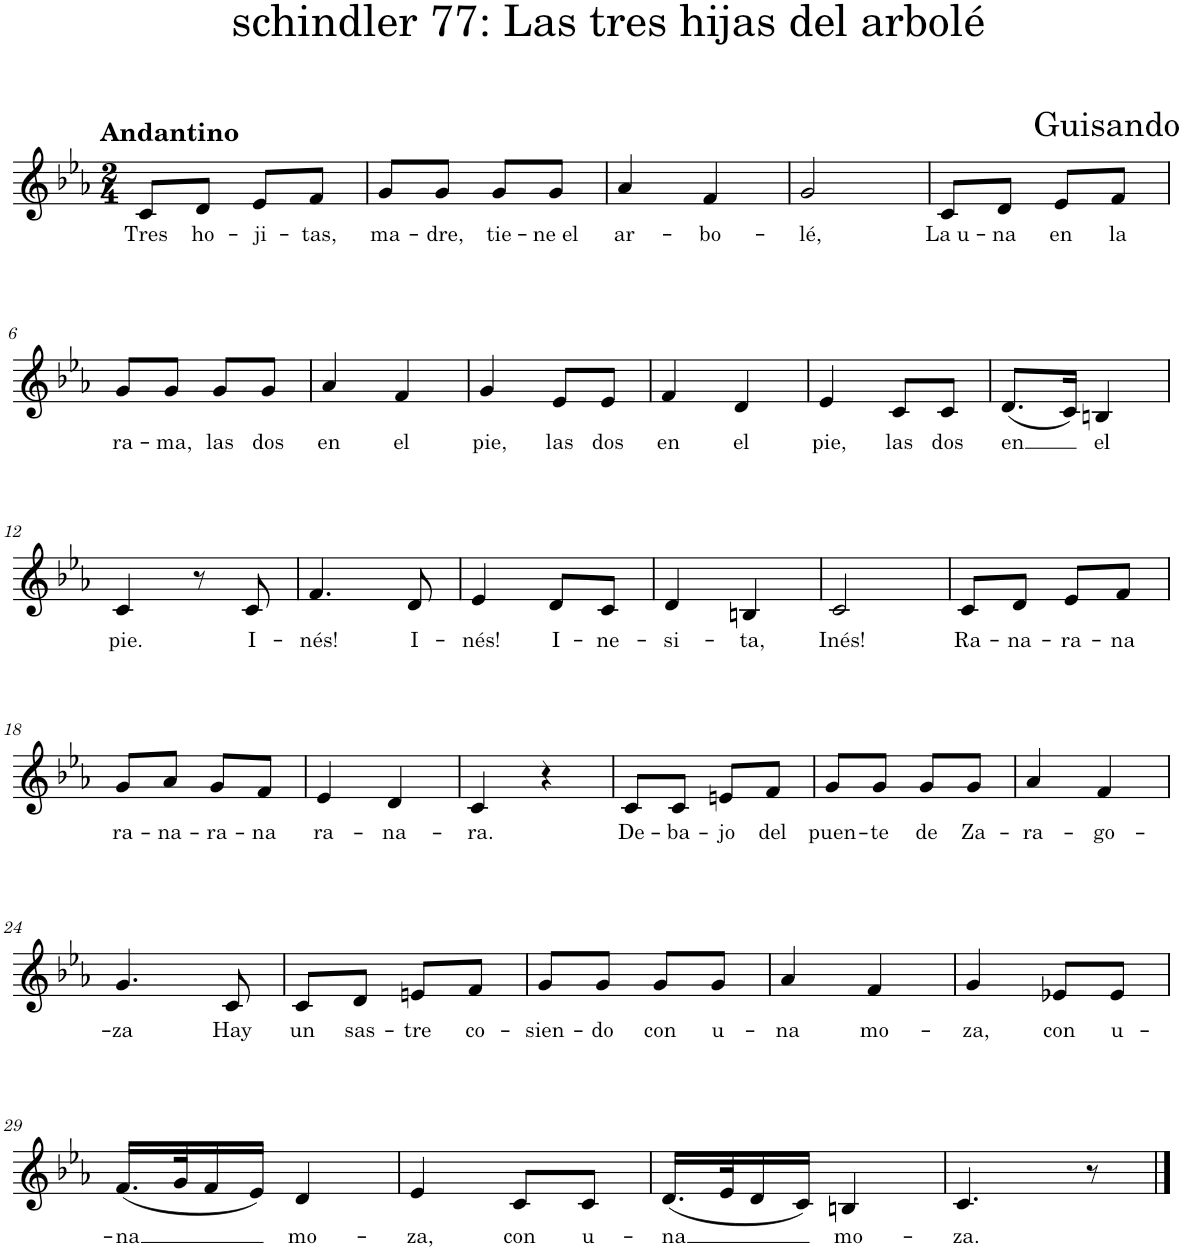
**kern	**text
*part1	*part1
*staff1	*staff1
*I"Piano	*
*I'Pno.	*
*clefG2	*
*k[b-e-a-]	*
*M2/4	*
=1	=1
!LO:TX:a:B:t=Andantino	!
!	!LO:LY:b
8c/L	Tres
!	!LO:LY:b
8d/J	ho-
!	!LO:LY:b
8e-/L	-ji-
!	!LO:LY:b
8f/J	-tas,
=2	=2
!	!LO:LY:b
8g/L	ma-
!	!LO:LY:b
8g/J	-dre,
!	!LO:LY:b
8g/L	tie-
!	!LO:LY:b
8g/J	-ne el
=3	=3
!	!LO:LY:b
4a-/	ar-
!	!LO:LY:b
4f/	-bo-
=4	=4
!	!LO:LY:b
2g/	-lé,
=5	=5
!	!LO:LY:b
8c/L	La u-
!	!LO:LY:b
8d/J	-na
!	!LO:LY:b
8e-/L	en
!	!LO:LY:b
8f/J	la
!!LO:LB:g=z
=6	=6
!	!LO:LY:b
8g/L	ra-
!	!LO:LY:b
8g/J	-ma,
!	!LO:LY:b
8g/L	las
!	!LO:LY:b
8g/J	dos
=7	=7
!	!LO:LY:b
4a-/	en
!	!LO:LY:b
4f/	el
=8	=8
!	!LO:LY:b
4g/	pie,
!	!LO:LY:b
8e-/L	las
!	!LO:LY:b
8e-/J	dos
=9	=9
!	!LO:LY:b
4f/	en
!	!LO:LY:b
4d/	el
=10	=10
!	!LO:LY:b
4e-/	pie,
!	!LO:LY:b
8c/L	las
!	!LO:LY:b
8c/J	dos
=11	=11
!	!LO:LY:b
(8.d/L	en
16c/Jk)	.
!	!LO:LY:b
4Bn/	el
!!LO:LB:g=z
=12	=12
!	!LO:LY:b
4c/	pie.
8r	.
!	!LO:LY:b
8c/	I-
=13	=13
!	!LO:LY:b
4.f/	-nés!
!	!LO:LY:b
8d/	I-
=14	=14
!	!LO:LY:b
4e-/	-nés!
!	!LO:LY:b
8d/L	I-
!	!LO:LY:b
8c/J	-ne-
=15	=15
!	!LO:LY:b
4d/	-si-
!	!LO:LY:b
4Bn/	-ta,
=16	=16
!	!LO:LY:b
2c/	Inés!
=17	=17
!	!LO:LY:b
8c/L	Ra-
!	!LO:LY:b
8d/J	-na-
!	!LO:LY:b
8e-/L	-ra-
!	!LO:LY:b
8f/J	-na
!!LO:LB:g=z
=18	=18
!	!LO:LY:b
8g/L	ra-
!	!LO:LY:b
8a-/J	-na-
!	!LO:LY:b
8g/L	-ra-
!	!LO:LY:b
8f/J	-na
=19	=19
!	!LO:LY:b
4e-/	ra-
!	!LO:LY:b
4d/	-na-
=20	=20
!	!LO:LY:b
4c/	-ra.
4r	.
=21	=21
!	!LO:LY:b
8c/L	De-
!	!LO:LY:b
8c/J	-ba-
!	!LO:LY:b
8en/L	-jo
!	!LO:LY:b
8f/J	del
=22	=22
!	!LO:LY:b
8g/L	puen-
!	!LO:LY:b
8g/J	-te
!	!LO:LY:b
8g/L	de
!	!LO:LY:b
8g/J	Za-
=23	=23
!	!LO:LY:b
4a-/	-ra-
!	!LO:LY:b
4f/	-go-
!!LO:LB:g=z
=24	=24
!	!LO:LY:b
4.g/	-za
!	!LO:LY:b
8c/	Hay
=25	=25
!	!LO:LY:b
8c/L	un
!	!LO:LY:b
8d/J	sas-
!	!LO:LY:b
8en/L	-tre
!	!LO:LY:b
8f/J	co-
=26	=26
!	!LO:LY:b
8g/L	-sien-
!	!LO:LY:b
8g/J	-do
!	!LO:LY:b
8g/L	con
!	!LO:LY:b
8g/J	u-
=27	=27
!	!LO:LY:b
4a-/	-na
!	!LO:LY:b
4f/	mo-
=28	=28
!	!LO:LY:b
4g/	-za,
!	!LO:LY:b
8e-X/L	con
!	!LO:LY:b
8e-/J	u-
!!LO:LB:g=z
=29	=29
!	!LO:LY:b
(16.f/LL	-na
32g/K	.
16f/	.
16e-/JJ)	.
!	!LO:LY:b
4d/	mo-
=30	=30
!	!LO:LY:b
4e-/	-za,
!	!LO:LY:b
8c/L	con
!	!LO:LY:b
8c/J	u-
=31	=31
!	!LO:LY:b
(16.d/LL	-na
32e-/K	.
16d/	.
16c/JJ)	.
!	!LO:LY:b
4Bn/	mo-
=32	=32
!	!LO:LY:b
4.c/	-za.
8r	.
==	==
*-	*-
